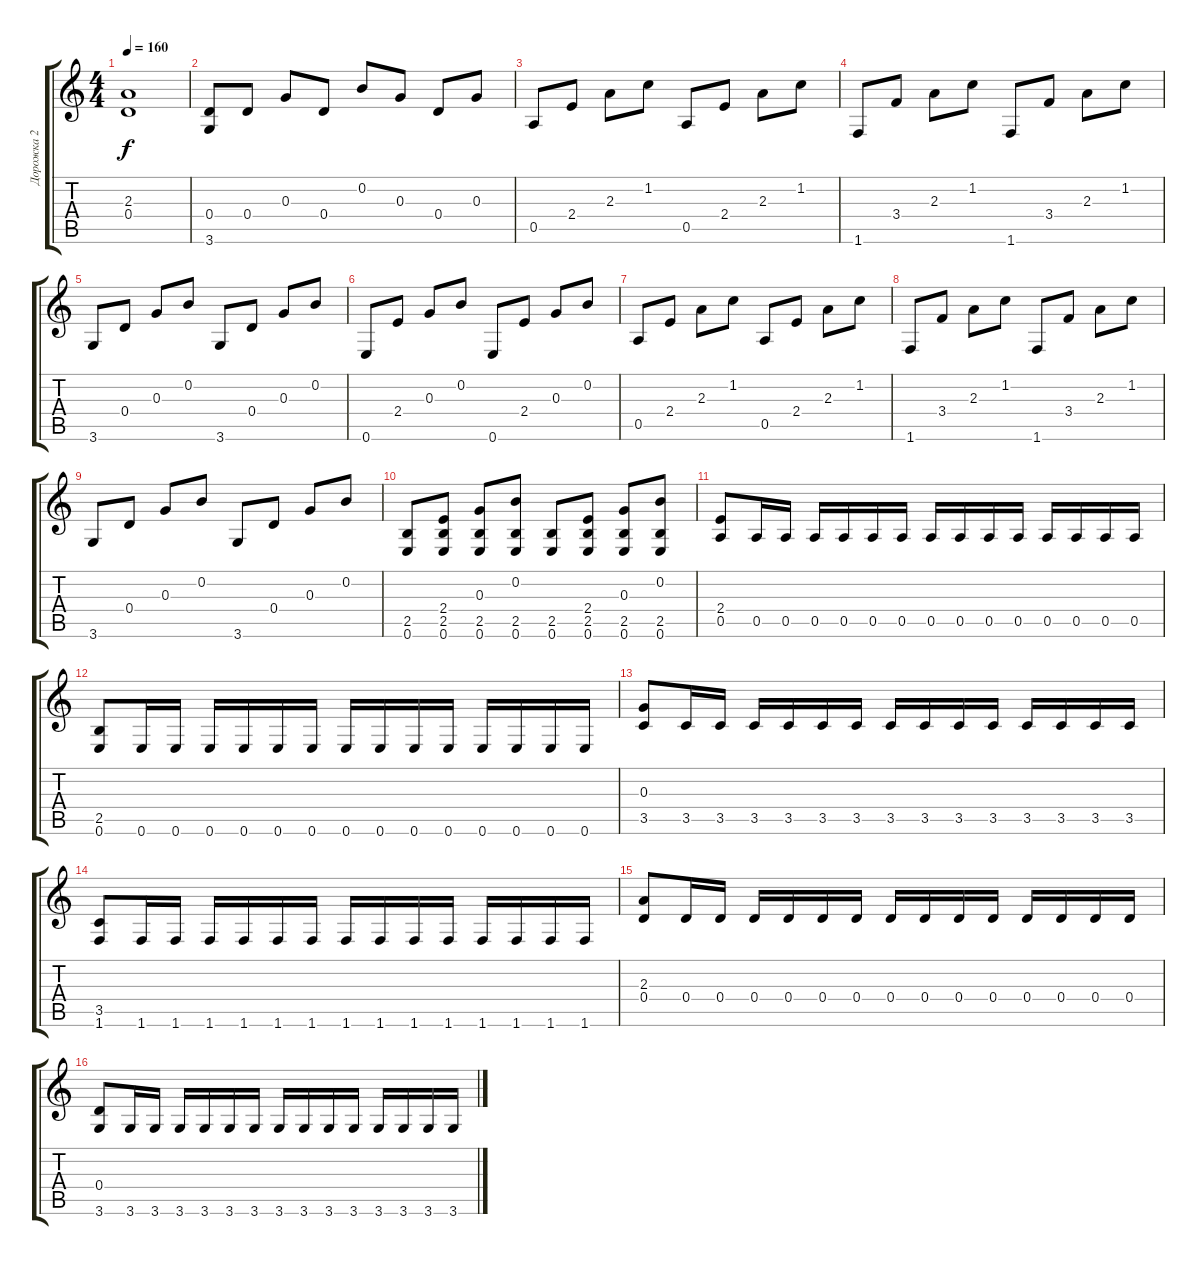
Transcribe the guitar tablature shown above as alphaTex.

\track ("Дорожка 2" "Дорожка 2") {instrument distortionguitar}
\staff {score tabs}
\tuning (E4 B3 G3 D3 A2 E2) {hide}
\ts (4 4)
\tempo 160
\clef g2
\ks c
(2.3 0.4).1{dy f} |
(0.4 3.6).8 0.4.8 0.3.8 0.4.8 0.2.8 0.3.8 0.4.8 0.3.8 |
0.5.8 2.4.8 2.3.8 1.2.8 0.5.8 2.4.8 2.3.8 1.2.8 |
1.6.8 3.4.8 2.3.8 1.2.8 1.6.8 3.4.8 2.3.8 1.2.8 |
3.6.8 0.4.8 0.3.8 0.2.8 3.6.8 0.4.8 0.3.8 0.2.8 |
0.6.8 2.4.8 0.3.8 0.2.8 0.6.8 2.4.8 0.3.8 0.2.8 |
0.5.8 2.4.8 2.3.8 1.2.8 0.5.8 2.4.8 2.3.8 1.2.8 |
1.6.8 3.4.8 2.3.8 1.2.8 1.6.8 3.4.8 2.3.8 1.2.8 |
3.6.8 0.4.8 0.3.8 0.2.8 3.6.8 0.4.8 0.3.8 0.2.8 |
(2.5 0.6).8 (2.4 2.5 0.6).8 (0.3 2.5 0.6).8 (0.2 2.5 0.6).8 (2.5 0.6).8 (2.4 2.5 0.6).8 (0.3 2.5 0.6).8 (0.2 2.5 0.6).8 |
(2.4 0.5).8 0.5.16 0.5.16 0.5.16 0.5.16 0.5.16 0.5.16 0.5.16 0.5.16 0.5.16 0.5.16 0.5.16 0.5.16 0.5.16 0.5.16 |
(2.5 0.6).8 0.6.16 0.6.16 0.6.16 0.6.16 0.6.16 0.6.16 0.6.16 0.6.16 0.6.16 0.6.16 0.6.16 0.6.16 0.6.16 0.6.16 |
(0.3 3.5).8 3.5.16 3.5.16 3.5.16 3.5.16 3.5.16 3.5.16 3.5.16 3.5.16 3.5.16 3.5.16 3.5.16 3.5.16 3.5.16 3.5.16 |
(3.5 1.6).8 1.6.16 1.6.16 1.6.16 1.6.16 1.6.16 1.6.16 1.6.16 1.6.16 1.6.16 1.6.16 1.6.16 1.6.16 1.6.16 1.6.16 |
(2.3 0.4).8 0.4.16 0.4.16 0.4.16 0.4.16 0.4.16 0.4.16 0.4.16 0.4.16 0.4.16 0.4.16 0.4.16 0.4.16 0.4.16 0.4.16 |
(0.4 3.6).8 3.6.16 3.6.16 3.6.16 3.6.16 3.6.16 3.6.16 3.6.16 3.6.16 3.6.16 3.6.16 3.6.16 3.6.16 3.6.16 3.6.16
